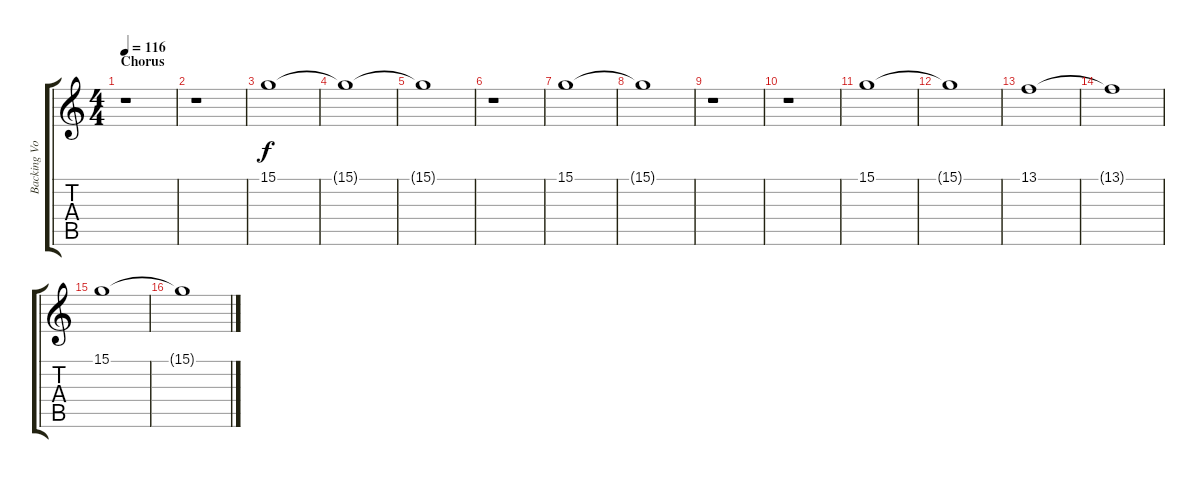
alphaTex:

\track ("Backing Vocals" "Backing Vo") {instrument lead2sawtooth}
\staff {score tabs}
\tuning (E4 B3 G3 D3 A2 E2) {hide}
\ts (4 4)
\section ("" "Chorus")
\tempo 116
\clef g2
\ks c
r.1{dy f} |
r.1 |
15.1.1 |
15.1{t}.1 |
15.1{t}.1{volume 0} |
r.1 |
15.1.1 |
15.1{t}.1 |
r.1 |
r.1 |
15.1.1 |
15.1{t}.1 |
13.1.1 |
13.1{t}.1 |
15.1.1 |
15.1{t}.1
